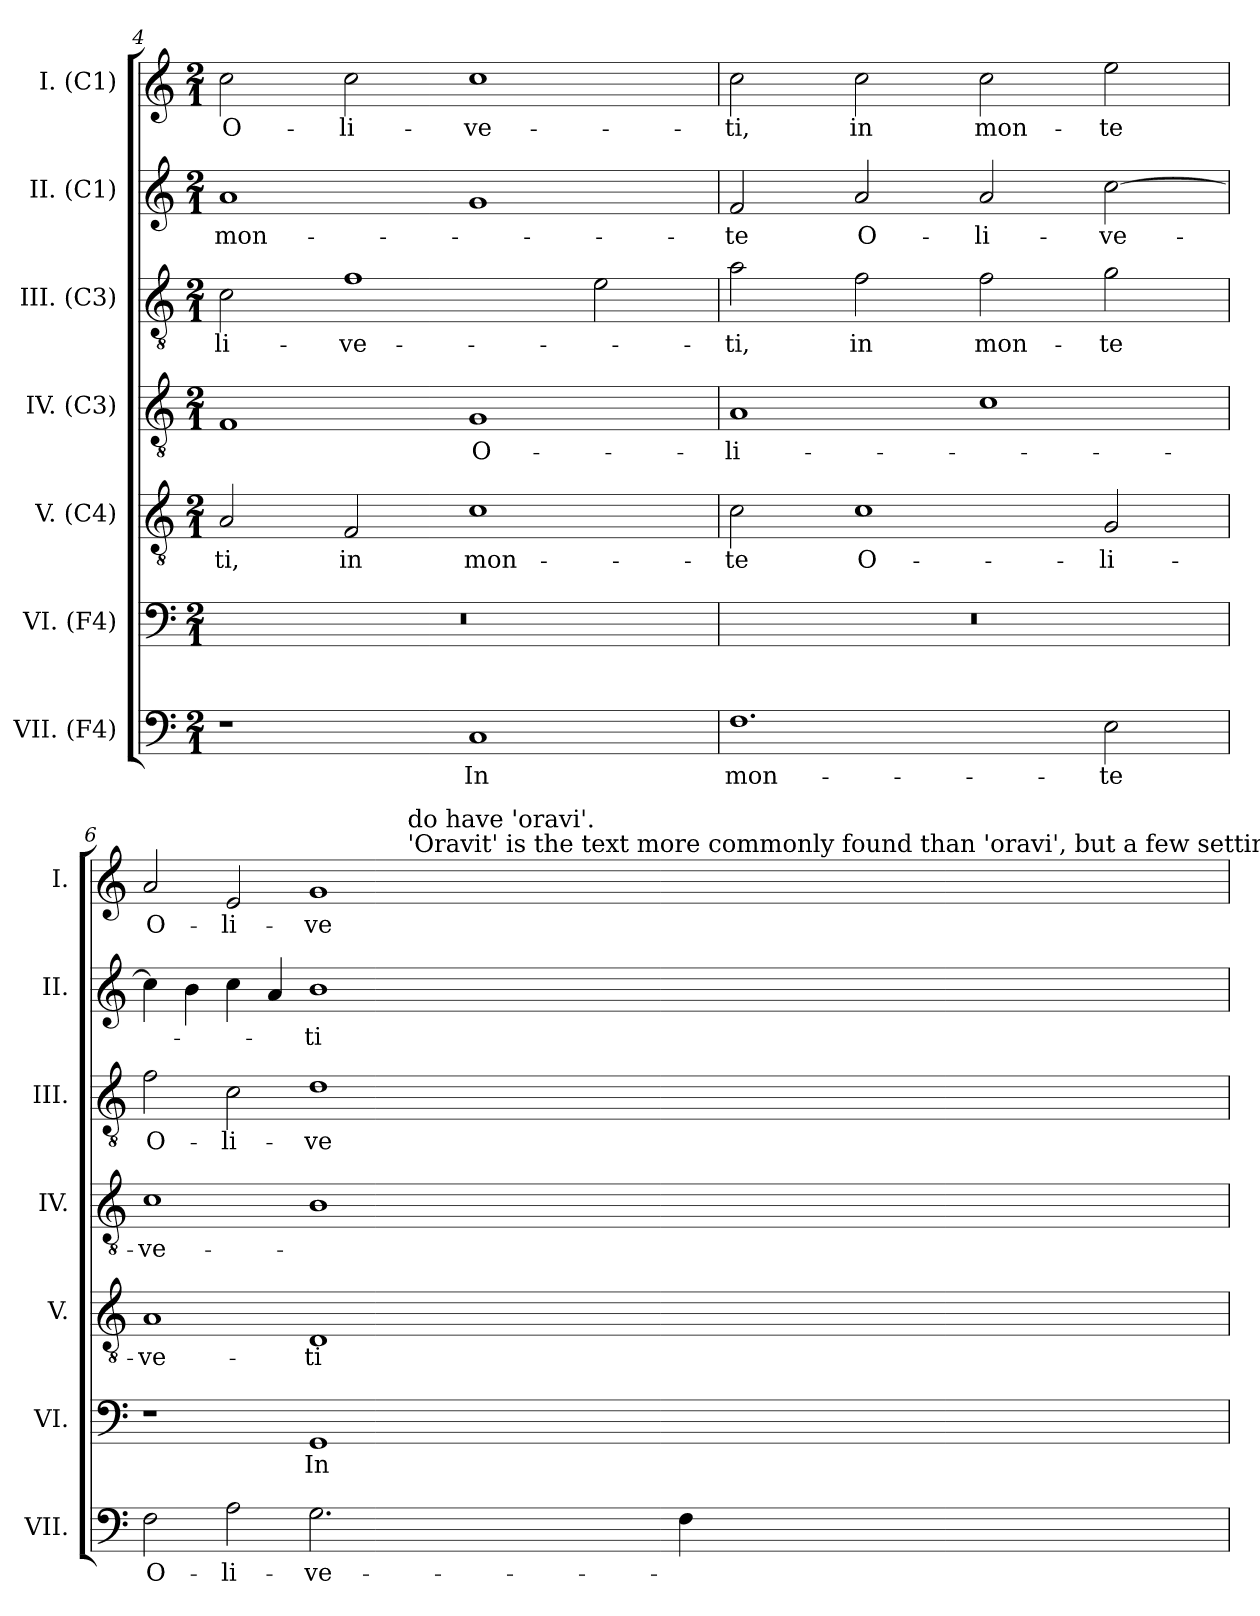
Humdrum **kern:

**kern	**text	**kern	**text	**kern	**text	**kern	**text	**kern	**text	**kern	**text	**kern	**text
*part7	*part7	*part6	*part6	*part5	*part5	*part4	*part4	*part3	*part3	*part2	*part2	*part1	*part1
*staff7	*staff7	*staff6	*staff6	*staff5	*staff5	*staff4	*staff4	*staff3	*staff3	*staff2	*staff2	*staff1	*staff1
*I"VII. (F4)	*	*I"VI. (F4)	*	*I"V. (C4)	*	*I"IV. (C3)	*	*I"III. (C3)	*	*I"II. (C1)	*	*I"I. (C1)	*
*I'VII.	*	*I'VI.	*	*I'V.	*	*I'IV.	*	*I'III.	*	*I'II.	*	*I'I.	*
*clefF4	*	*clefF4	*	*clefGv2	*	*clefGv2	*	*clefGv2	*	*clefG2	*	*clefG2	*
*	*	*	*	*ITrd7c12	*	*	*	*	*	*	*	*	*
*k[]	*	*k[]	*	*k[]	*	*k[]	*	*k[]	*	*k[]	*	*k[]	*
*C:	*	*C:	*	*C:	*	*C:	*	*C:	*	*C:	*	*C:	*
*M2/1	*	*M2/1	*	*M2/1	*	*M2/1	*	*M2/1	*	*M2/1	*	*M2/1	*
=4	=4	=4	=4	=4	=4	=4	=4	=4	=4	=4	=4	=4	=4
!	!	!LO:N:vis=1	!	!	!	!	!	!	!	!	!	!	!
!	!	!	!	!	!LO:LY:b:color=#000000	!	!	!	!	!	!	!	!
!	!	!	!	!	!	!	!	!	!LO:LY:b:color=#000000	!	!	!	!
!	!	!	!	!	!	!	!	!	!	!	!LO:LY:b:color=#000000	!	!
!	!	!	!	!	!	!	!	!	!	!	!	!	!LO:LY:b:color=#000000
1r	.	0r	.	2AAi/	-ti,	1Fi	.	2ci\	-li-	1ai	mon-	2cci\	O-
!	!	!	!	!	!LO:LY:b:color=#000000	!	!	!	!	!	!	!	!
!	!	!	!	!	!	!	!	!	!LO:LY:b:color=#000000	!	!	!	!
!	!	!	!	!	!	!	!	!	!	!	!	!	!LO:LY:b:color=#000000
.	.	.	.	2FFi/	in	.	.	1fi	-ve-	.	.	2cci\	-li-
!	!LO:LY:b:color=#000000	!	!	!	!	!	!	!	!	!	!	!	!
!	!	!	!	!	!LO:LY:b:color=#000000	!	!	!	!	!	!	!	!
!	!	!	!	!	!	!	!LO:LY:b:color=#000000	!	!	!	!	!	!
!	!	!	!	!	!	!	!	!	!	!	!	!	!LO:LY:b:color=#000000
1Ci	In	.	.	1Ci	mon-	1Gi	O-	.	.	1gi	.	1cci	-ve-
.	.	.	.	.	.	.	.	2ei\	.	.	.	.	.
=5	=5	=5	=5	=5	=5	=5	=5	=5	=5	=5	=5	=5	=5
!	!LO:LY:b:color=#000000	!LO:N:vis=1	!	!	!	!	!	!	!	!	!	!	!
!	!	!	!	!	!LO:LY:b:color=#000000	!	!	!	!	!	!	!	!
!	!	!	!	!	!	!	!LO:LY:b:color=#000000	!	!	!	!	!	!
!	!	!	!	!	!	!	!	!	!LO:LY:b:color=#000000	!	!	!	!
!	!	!	!	!	!	!	!	!	!	!	!LO:LY:b:color=#000000	!	!
!	!	!	!	!	!	!	!	!	!	!	!	!	!LO:LY:b:color=#000000
1.Fi	mon-	0r	.	2Ci\	-te	1Ai	-li-	2ai\	-ti,	2fi/	-te	2cci\	-ti,
!	!	!	!	!	!LO:LY:b:color=#000000	!	!	!	!	!	!	!	!
!	!	!	!	!	!	!	!	!	!LO:LY:b:color=#000000	!	!	!	!
!	!	!	!	!	!	!	!	!	!	!	!LO:LY:b:color=#000000	!	!
!	!	!	!	!	!	!	!	!	!	!	!	!	!LO:LY:b:color=#000000
.	.	.	.	1Ci	O-	.	.	2fi\	in	2ai/	O-	2cci\	in
!	!	!	!	!	!	!	!	!	!LO:LY:b:color=#000000	!	!	!	!
!	!	!	!	!	!	!	!	!	!	!	!LO:LY:b:color=#000000	!	!
!	!	!	!	!	!	!	!	!	!	!	!	!	!LO:LY:b:color=#000000
.	.	.	.	.	.	1ci	.	2fi\	mon-	2ai/	-li-	2cci\	mon-
!	!LO:LY:b:color=#000000	!	!	!	!	!	!	!	!	!	!	!	!
!	!	!	!	!	!LO:LY:b:color=#000000	!	!	!	!	!	!	!	!
!	!	!	!	!	!	!	!	!	!LO:LY:b:color=#000000	!	!	!	!
!	!	!	!	!	!	!	!	!	!	!	!LO:LY:b:color=#000000	!	!
!	!	!	!	!	!	!	!	!	!	!	!	!	!LO:LY:b:color=#000000
2Ei\	-te	.	.	2GGi/	-li-	.	.	2gi\	-te	[2cci\	-ve-	2eei\	-te
!!LO:LB:g=z
=6	=6	=6	=6	=6	=6	=6	=6	=6	=6	=6	=6	=6	=6
!	!LO:LY:b:color=#000000	!	!	!	!	!	!	!	!	!	!	!	!
!	!	!	!	!	!LO:LY:b:color=#000000	!	!	!	!	!	!	!	!
!	!	!	!	!	!	!	!LO:LY:b:color=#000000	!	!	!	!	!	!
!	!	!	!	!	!	!	!	!	!LO:LY:b:color=#000000	!	!	!	!
!	!	!	!	!	!	!	!	!	!	!	!	!	!LO:LY:b:color=#000000
*	*	*	*	*	*	*	*	*	*	*	*	*^	*
2Fi\	O-	1r	.	1AAi	-ve-	1ci	-ve-	2fi\	O-	4cci\]	.	2ai/	1ryy	O-
.	.	.	.	.	.	.	.	.	.	4bi\	.	.	.	.
!	!LO:LY:b:color=#000000	!	!	!	!	!	!	!	!	!	!	!	!	!
!	!	!	!	!	!	!	!	!	!LO:LY:b:color=#000000	!	!	!	!	!
!	!	!	!	!	!	!	!	!	!	!	!	!	!	!LO:LY:b:color=#000000
2Ai\	-li-	.	.	.	.	.	.	2ci\	-li-	4cci\	.	2ei/	.	-li-
.	.	.	.	.	.	.	.	.	.	4ai/	.	.	.	.
!	!LO:LY:b:color=#000000	!	!	!	!	!	!	!	!	!	!	!	!	!
!	!	!	!LO:LY:b:color=#000000	!	!	!	!	!	!	!	!	!	!	!
!	!	!	!	!	!LO:LY:b:color=#000000	!	!	!	!	!	!	!	!	!
!	!	!	!	!	!	!	!	!	!LO:LY:b:color=#000000	!	!	!	!	!
!	!	!	!	!	!	!	!	!	!	!	!LO:LY:b:color=#000000	!	!	!
!	!	!	!	!	!	!	!	!	!	!	!	!	!	!LO:LY:b:color=#000000
2.Gi\	-ve-	1GGi	In	1DDi	-ti	1Bi	.	1di	-ve-	1bi	-ti	1gi	2ryy	-ve-
.	.	.	.	.	.	.	.	.	.	.	.	.	16ryy	.
.	.	.	.	.	.	.	.	.	.	.	.	.	64ryy	.
.	.	.	.	.	.	.	.	.	.	.	.	.	128ryy	.
.	.	.	.	.	.	.	.	.	.	.	.	.	256ryy	.
.	.	.	.	.	.	.	.	.	.	.	.	.	1024ryy	.
!	!	!	!	!	!	!	!	!	!	!	!	!	!LO:TX:a:t='Oravit' is the text more commonly found than 'oravi', but a few settings, like this one,	!
!	!	!	!	!	!	!	!	!	!	!	!	!	!LO:TX:t=do have 'oravi'.	!
.	.	.	.	.	.	.	.	.	.	.	.	.	4ryy	.
4Fi\	.	.	.	.	.	.	.	.	.	.	.	.	.	.
.	.	.	.	.	.	.	.	.	.	.	.	.	8ryy	.
.	.	.	.	.	.	.	.	.	.	.	.	.	32ryy	.
.	.	.	.	.	.	.	.	.	.	.	.	.	512.ryy	.
*	*	*	*	*	*	*	*	*	*	*	*	*v	*v	*
=	=	=	=	=	=	=	=	=	=	=	=	=	=
*-	*-	*-	*-	*-	*-	*-	*-	*-	*-	*-	*-	*-	*-
